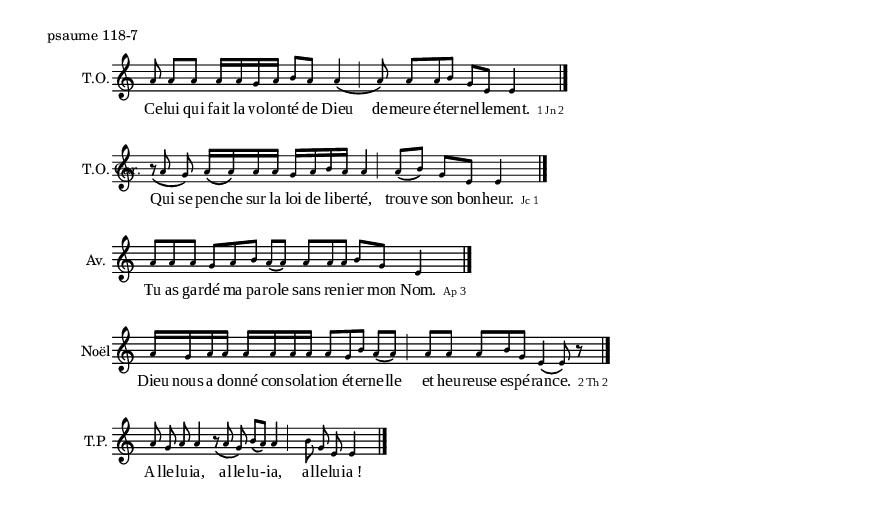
\version "2.10.0"
 \include "definitions.ly"
 \markup {psaume  118-7}

\relative a' { 
	\new Staff {
		\cadenzaOn
		\set Staff.instrumentName = \markup{ \center-align { T.O. } }
		a8
		a[ a]
		a16[ a g a]
		b8[ a]
		\times 2/3 { a4\( \pespace \cesure \pespace  a8\) }
		\times 2/3 { a[ a b] }
		g[ e]
		e4
		\endBar
	}

	\addlyrics {
		Ce -- lui qui fait la vo -- lon -- té de Dieu de -- meure é -- ter -- nel -- le -- ment.
		\markup { \citation #"1 Jn 2" } 
	}
}

\relative a' { 
	\new Staff {
		\cadenzaOn
		\set Staff.instrumentName = \markup{ \center-align { T.O. Car. } }
		\times 2/3 { r8_\( a g\) }
		a16[\( a\) a a]
		g[ a b a]
		a4
		\cesure \pespace
		a8[\( b\)]
		g [e]
		e4
		\endBar
	}

	\addlyrics {
		Qui se pen -- che sur la loi de li -- ber -- té, trou -- ve son bon -- heur.
		\markup { \citation #"Jc 1" } 
	}
}

\relative a' { 
	\new Staff {
		\cadenzaOn
		\set Staff.instrumentName = \markup{ \center-align { Av. } }
		\times 2/3 { a8[ a a] }
		\times 2/3 { g8[ a b] }
		a8[\( a\)]
		\times 2/3 { a8[ a a] }
		b8[ g]
		e4
		\endBar
	}

	\addlyrics {
		Tu as gar -- dé ma pa -- ro -- le sans re -- ni -- er mon Nom.
		\markup { \citation #"Ap 3" } 
	}
}
\relative a' { 
	\new Staff {
		\cadenzaOn
		\set Staff.instrumentName = \markup{ \center-align { Noël } }
		a16[ g a a]
		a16[ a a a]
		\times 2/3 { a8[ g b] }
		a8[\( a\)]  \cesure \pespace
		a8[ a]
		\times 2/3 { a8[ b g] }
		e4\( e8\) r8
		\endBar
	}

	\addlyrics {
		Dieu nous a do -- nné con -- so -- lat -- ion ét -- er -- ne -- lle et heu -- reuse es -- pé -- ran -- ce.
		\markup { \citation #"2 Th 2" } 
	}
}


\relative a' { 
	\new Staff {
		\cadenzaOn
		\set Staff.instrumentName = \markup{ \center-align { T.P. } }
		\times 2/3 { a8 g a }
		a4
		\espace
		\times 2/3 { r8_\( a g\) }
		b[\( a\)]
		a4
		\cesure \pespace
		\times 2/3 { b8 g e }
		e4
		\endBar
	}

	\addlyrics {
		Al -- le -- lu -- ia, al -- le -- lu -- - -- ia, al -- le -- lu -- "ia !" 
		\markup { \citation #"" } 
	}
}

